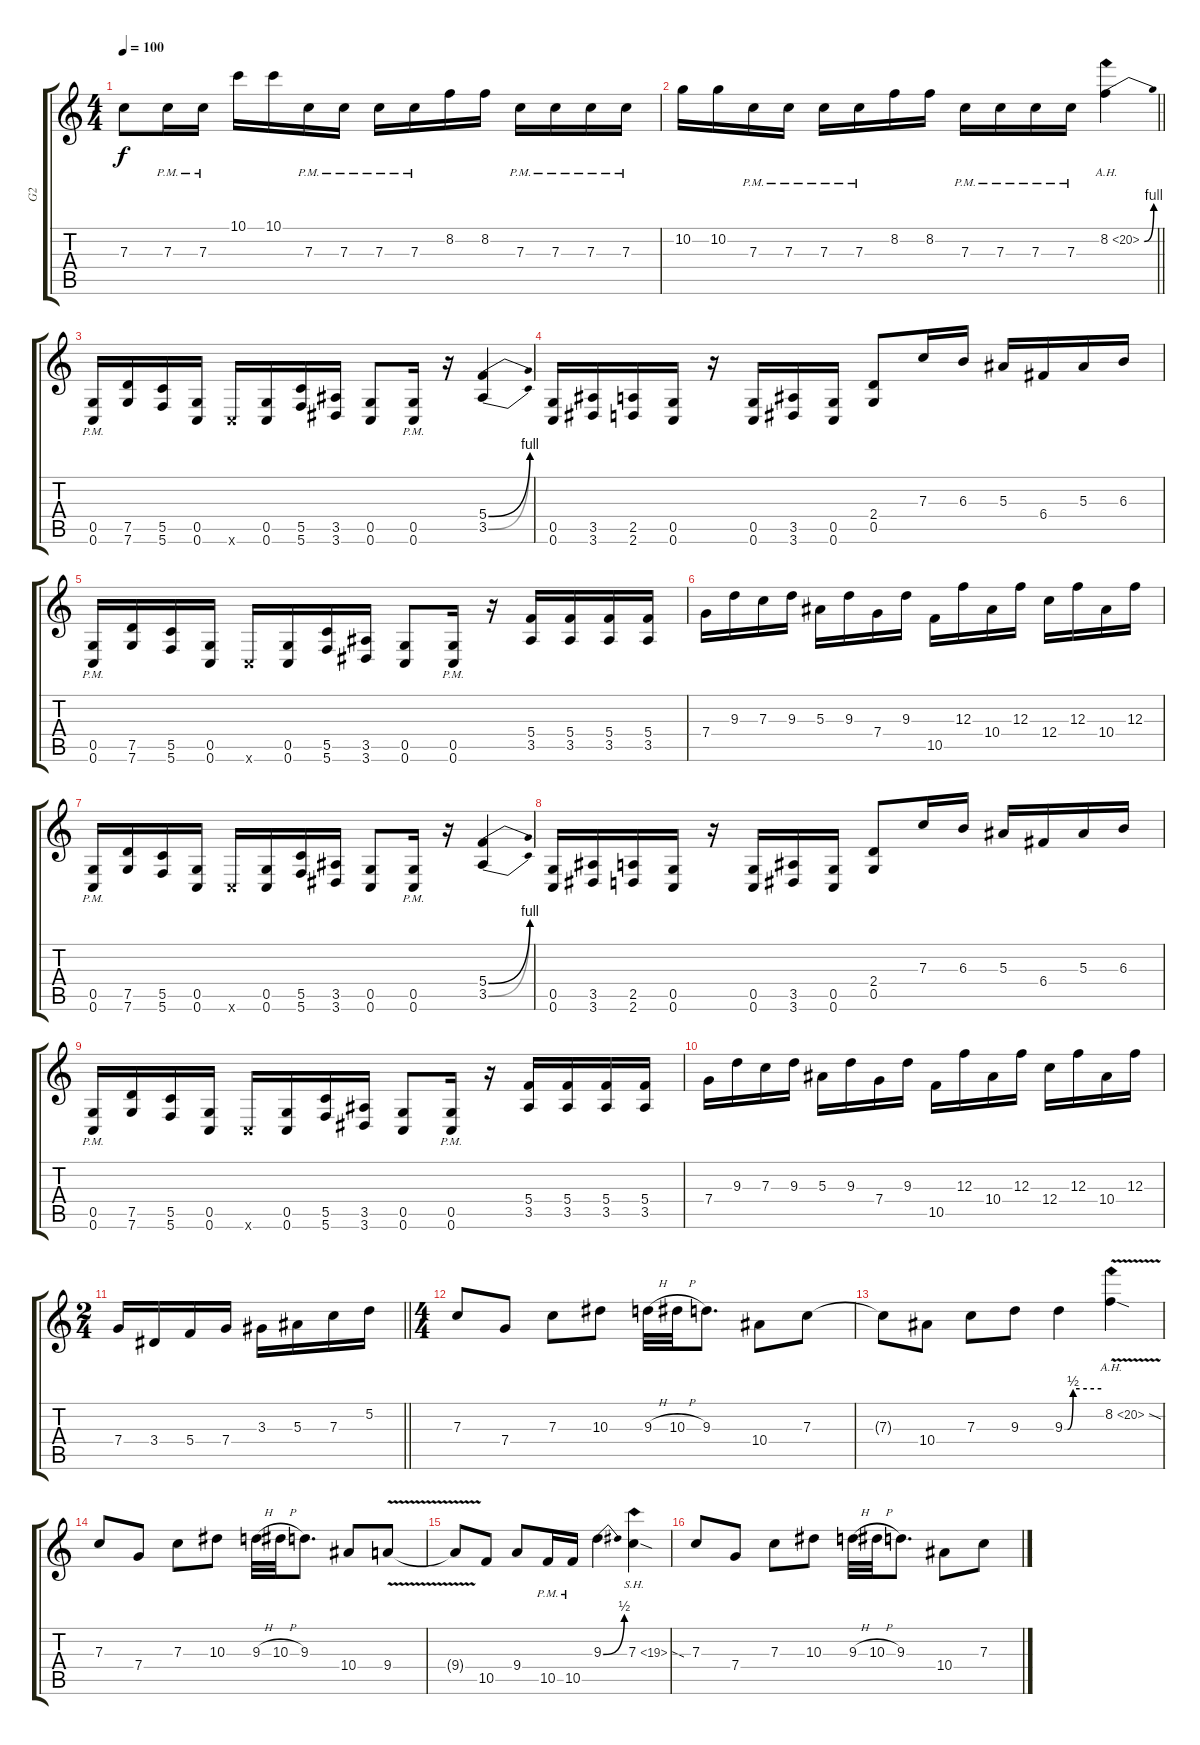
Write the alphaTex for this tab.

\track ("G2" "G2") {instrument distortionguitar}
\staff {score tabs}
\tuning (D4 A3 F3 C3 G2 C2) {hide}
\ts (4 4)
\tempo 100
\clef g2
\ks c
7.3.8{dy f} 7.3{pm}.16 7.3{pm}.16 10.1.16 10.1.16 7.3{pm}.16 7.3{pm}.16 7.3{pm}.16 7.3{pm}.16 8.2.16 8.2.16 7.3{pm}.16 7.3{pm}.16 7.3{pm}.16 7.3{pm}.16 |
\barLineRight lightlight
10.2.16 10.2.16 7.3{pm}.16 7.3{pm}.16 7.3{pm}.16 7.3{pm}.16 8.2.16 8.2.16 7.3{pm}.16 7.3{pm}.16 7.3{pm}.16 7.3{pm}.16 8.2{be (bend 0 0 60 4) ah 12}.4 |
(0.5{pm} 0.6{pm}).16 (7.5 7.6).16 (5.5 5.6).16 (0.5 0.6).16 0.6{x}.16 (0.5 0.6).16 (5.5 5.6).16 (3.5 3.6).16 (0.5 0.6).8 (0.5{pm} 0.6{pm}).16 r.16 (5.4{be (bend 0 0 60 4)} 3.5{be (bend 0 0 60 4)}).4 |
(0.5 0.6).16 (3.5 3.6).16 (2.5 2.6).16 (0.5 0.6).16 r.16 (0.5 0.6).16 (3.5 3.6).16 (0.5 0.6).16 (2.4 0.5).8 7.3.16 6.3.16 5.3.16 6.4.16 5.3.16 6.3.16 |
(0.5{pm} 0.6{pm}).16 (7.5 7.6).16 (5.5 5.6).16 (0.5 0.6).16 0.6{x}.16 (0.5 0.6).16 (5.5 5.6).16 (3.5 3.6).16 (0.5 0.6).8 (0.5{pm} 0.6{pm}).16 r.16 (5.4 3.5).16 (5.4 3.5).16 (5.4 3.5).16 (5.4 3.5).16 |
7.4.16 9.3.16 7.3.16 9.3.16 5.3.16 9.3.16 7.4.16 9.3.16 10.5.16 12.3.16 10.4.16 12.3.16 12.4.16 12.3.16 10.4.16 12.3.16 |
(0.5{pm} 0.6{pm}).16 (7.5 7.6).16 (5.5 5.6).16 (0.5 0.6).16 0.6{x}.16 (0.5 0.6).16 (5.5 5.6).16 (3.5 3.6).16 (0.5 0.6).8 (0.5{pm} 0.6{pm}).16 r.16 (5.4{be (bend 0 0 60 4)} 3.5{be (bend 0 0 60 4)}).4 |
(0.5 0.6).16 (3.5 3.6).16 (2.5 2.6).16 (0.5 0.6).16 r.16 (0.5 0.6).16 (3.5 3.6).16 (0.5 0.6).16 (2.4 0.5).8 7.3.16 6.3.16 5.3.16 6.4.16 5.3.16 6.3.16 |
(0.5{pm} 0.6{pm}).16 (7.5 7.6).16 (5.5 5.6).16 (0.5 0.6).16 0.6{x}.16 (0.5 0.6).16 (5.5 5.6).16 (3.5 3.6).16 (0.5 0.6).8 (0.5{pm} 0.6{pm}).16 r.16 (5.4 3.5).16 (5.4 3.5).16 (5.4 3.5).16 (5.4 3.5).16 |
7.4.16 9.3.16 7.3.16 9.3.16 5.3.16 9.3.16 7.4.16 9.3.16 10.5.16 12.3.16 10.4.16 12.3.16 12.4.16 12.3.16 10.4.16 12.3.16 |
\ts (2 4)
\barLineRight lightlight
7.4.16 3.4.16 5.4.16 7.4.16 3.3.16 5.3.16 7.3.16 5.2.16 |
\ts (4 4)
7.3.8 7.4.8 7.3.8 10.3.8 9.3{h}.32 10.3{h}.32 9.3.8{d} 10.4.8 7.3.8 |
7.3{t}.8 10.4.8 7.3.8 9.3.8 9.3{be (custom 0 0 5 0 14 2 60 2)}.4 8.2{ah 12 v sod}.4 |
7.3.8 7.4.8 7.3.8 10.3.8 9.3{h}.32 10.3{h}.32 9.3.8{d} 10.4.8 9.4{v}.8 |
9.4{t}.8 10.5.8 9.4.8 10.5{pm}.16 10.5{pm}.16 9.3{be (bend 0 0 60 2)}.4 7.3{sh 12 sod}.4 |
7.3.8 7.4.8 7.3.8 10.3.8 9.3{h}.32 10.3{h}.32 9.3.8{d} 10.4.8 7.3.8
